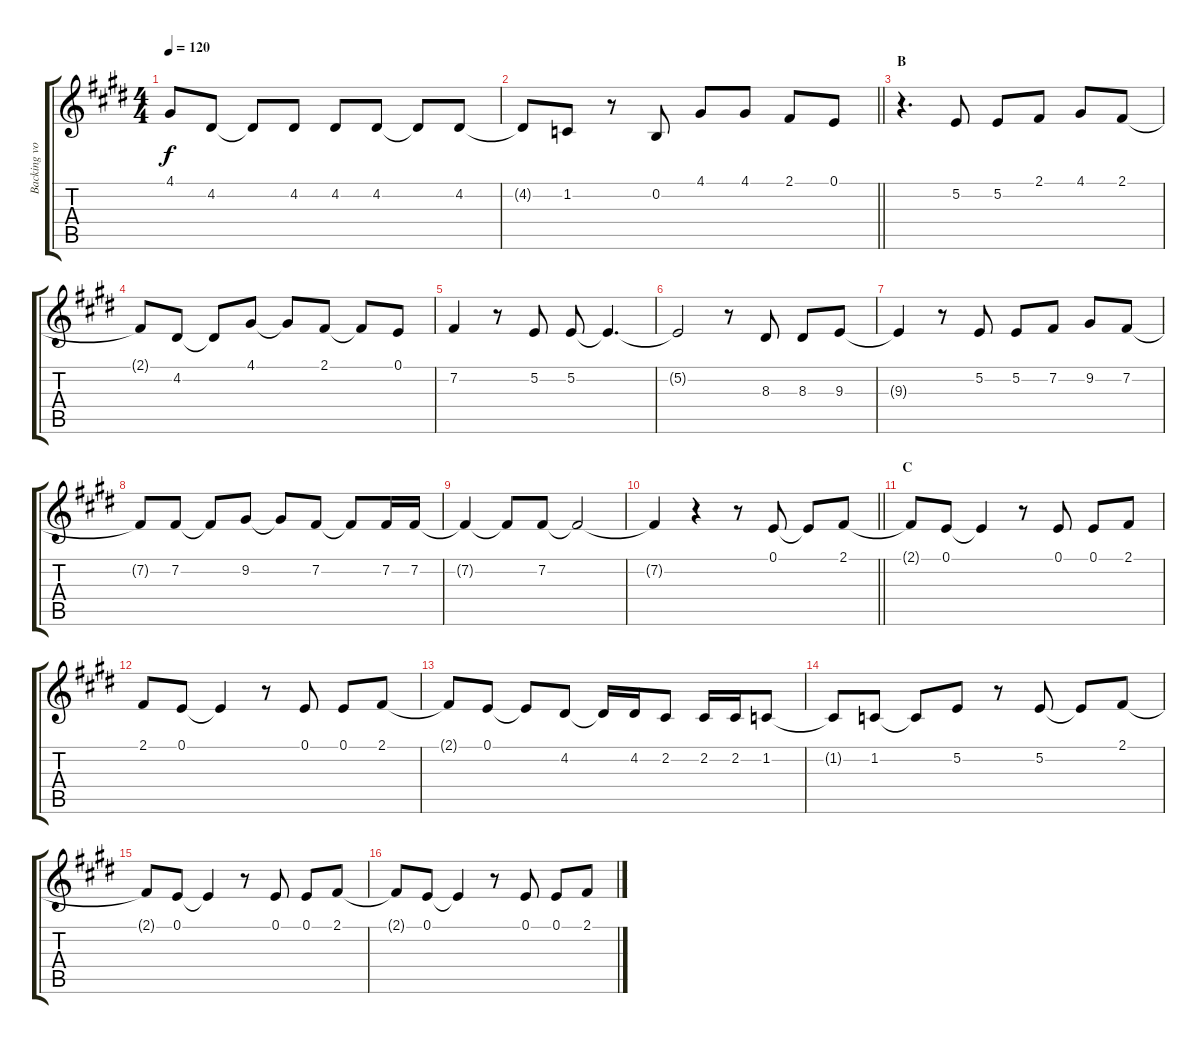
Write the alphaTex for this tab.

\track ("Backing vocals" "Backing vo") {instrument tenorsax}
\staff {score tabs}
\tuning (E4 B3 G3 D3 A2 E2) {hide}
\ts (4 4)
\tempo 120
\clef g2
\ks e
4.1.8{dy f} 4.2.8 4.2{t}.8 4.2.8 4.2.8 4.2.8 4.2{t}.8 4.2.8 |
\barLineRight lightlight
4.2{t}.8 1.2.8 r.8 0.2.8 4.1.8 4.1.8 2.1.8 0.1.8 |
\section ("" "B")
r.4{d} 5.2.8 5.2.8 2.1.8 4.1.8 2.1.8 |
2.1{t}.8 4.2.8 4.2{t}.8 4.1.8 4.1{t}.8 2.1.8 2.1{t}.8 0.1.8 |
7.2.4 r.8 5.2.8 5.2.8 5.2{t}.4{d} |
5.2{t}.2 r.8 8.3.8 8.3.8 9.3.8 |
9.3{t}.4 r.8 5.2.8 5.2.8 7.2.8 9.2.8 7.2.8 |
7.2{t}.8 7.2.8 7.2{t}.8 9.2.8 9.2{t}.8 7.2.8 7.2{t}.8 7.2.16 7.2.16 |
7.2{t}.4 7.2{t}.8 7.2.8 7.2{t}.2 |
\barLineRight lightlight
7.2{t}.4 r.4 r.8 0.1.8 0.1{t}.8 2.1.8 |
\section ("" "C")
2.1{t}.8 0.1.8 0.1{t}.4 r.8 0.1.8 0.1.8 2.1.8 |
2.1.8 0.1.8 0.1{t}.4 r.8 0.1.8 0.1.8 2.1.8 |
2.1{t}.8 0.1.8 0.1{t}.8 4.2.8 4.2{t}.16 4.2.16 2.2.8 2.2.16 2.2.16 1.2.8 |
1.2{t}.8 1.2.8 1.2{t}.8 5.2.8 r.8 5.2.8 5.2{t}.8 2.1.8 |
2.1{t}.8 0.1.8 0.1{t}.4 r.8 0.1.8 0.1.8 2.1.8 |
2.1{t}.8 0.1.8 0.1{t}.4 r.8 0.1.8 0.1.8 2.1.8
